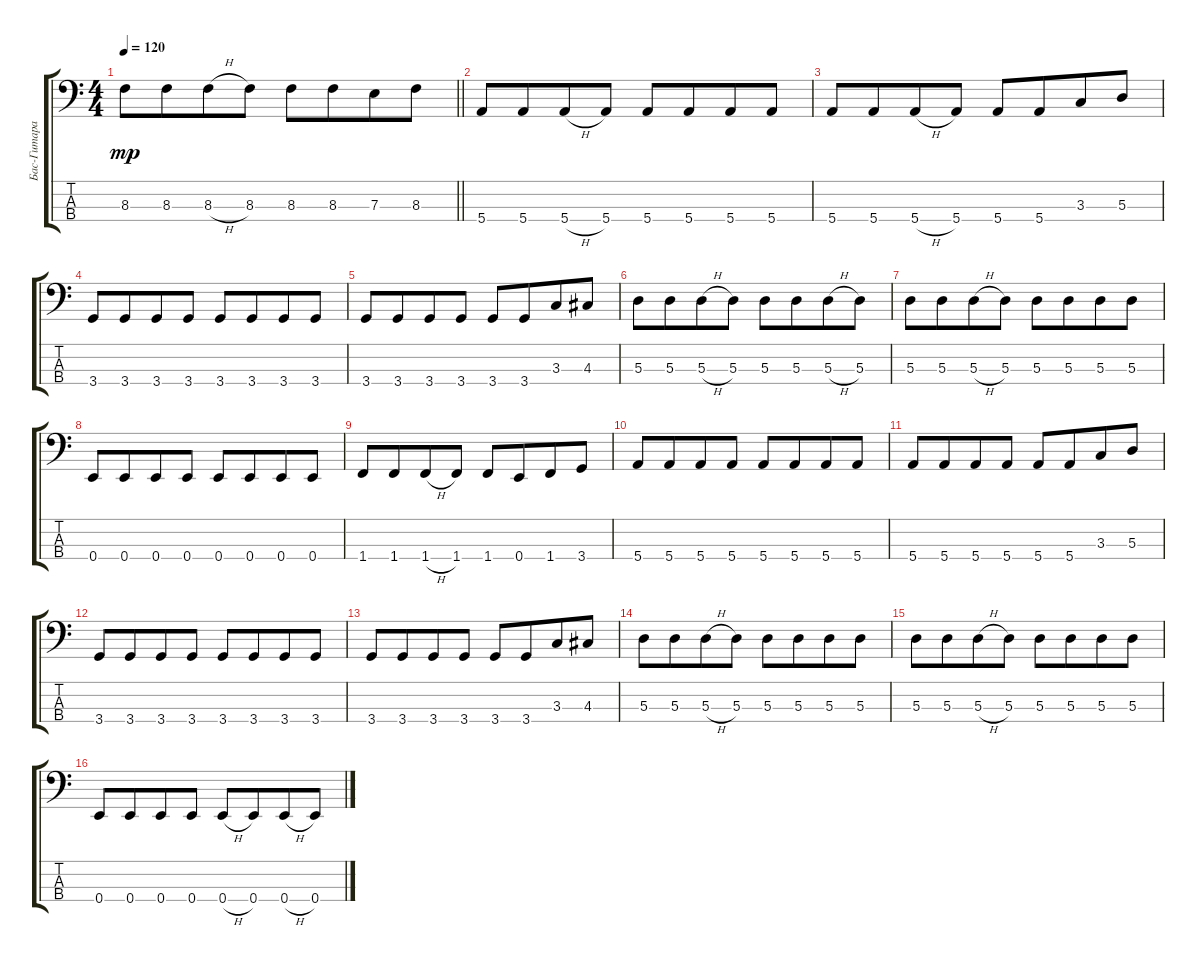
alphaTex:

\track ("Бас-Гитара" "Бас-Гитара") {instrument electricbassfinger}
\staff {score tabs}
\tuning (G2 D2 A1 E1) {hide}
\ts (4 4)
\tempo 120
\clef f4
\barLineRight lightlight
\ks c
8.3.8{dy mp} 8.3.8{beam merge} 8.3{h}.8 8.3.8 8.3.8 8.3.8{beam merge} 7.3.8 8.3.8 |
5.4.8 5.4.8{beam merge} 5.4{h}.8 5.4.8 5.4.8 5.4.8{beam merge} 5.4.8 5.4.8 |
5.4.8 5.4.8{beam merge} 5.4{h}.8 5.4.8 5.4.8 5.4.8{beam merge} 3.3.8 5.3.8 |
3.4.8 3.4.8{beam merge} 3.4.8 3.4.8 3.4.8 3.4.8{beam merge} 3.4.8 3.4.8 |
3.4.8 3.4.8{beam merge} 3.4.8 3.4.8 3.4.8 3.4.8{beam merge} 3.3.8 4.3.8 |
5.3.8 5.3.8{beam merge} 5.3{h}.8 5.3.8 5.3.8 5.3.8{beam merge} 5.3{h}.8 5.3.8 |
5.3.8 5.3.8{beam merge} 5.3{h}.8 5.3.8 5.3.8 5.3.8{beam merge} 5.3.8 5.3.8 |
0.4.8 0.4.8{beam merge} 0.4.8 0.4.8 0.4.8 0.4.8{beam merge} 0.4.8 0.4.8 |
1.4.8 1.4.8{beam merge} 1.4{h}.8 1.4.8 1.4.8 0.4.8{beam merge} 1.4.8 3.4.8 |
5.4.8 5.4.8{beam merge} 5.4.8 5.4.8 5.4.8 5.4.8{beam merge} 5.4.8 5.4.8 |
5.4.8 5.4.8{beam merge} 5.4.8 5.4.8 5.4.8 5.4.8{beam merge} 3.3.8 5.3.8 |
3.4.8 3.4.8{beam merge} 3.4.8 3.4.8 3.4.8 3.4.8{beam merge} 3.4.8 3.4.8 |
3.4.8 3.4.8{beam merge} 3.4.8 3.4.8 3.4.8 3.4.8{beam merge} 3.3.8 4.3.8 |
5.3.8 5.3.8{beam merge} 5.3{h}.8 5.3.8 5.3.8 5.3.8{beam merge} 5.3.8 5.3.8 |
5.3.8 5.3.8{beam merge} 5.3{h}.8 5.3.8 5.3.8 5.3.8{beam merge} 5.3.8 5.3.8 |
0.4.8 0.4.8{beam merge} 0.4.8 0.4.8 0.4{h}.8 0.4.8{beam merge} 0.4{h}.8 0.4.8
